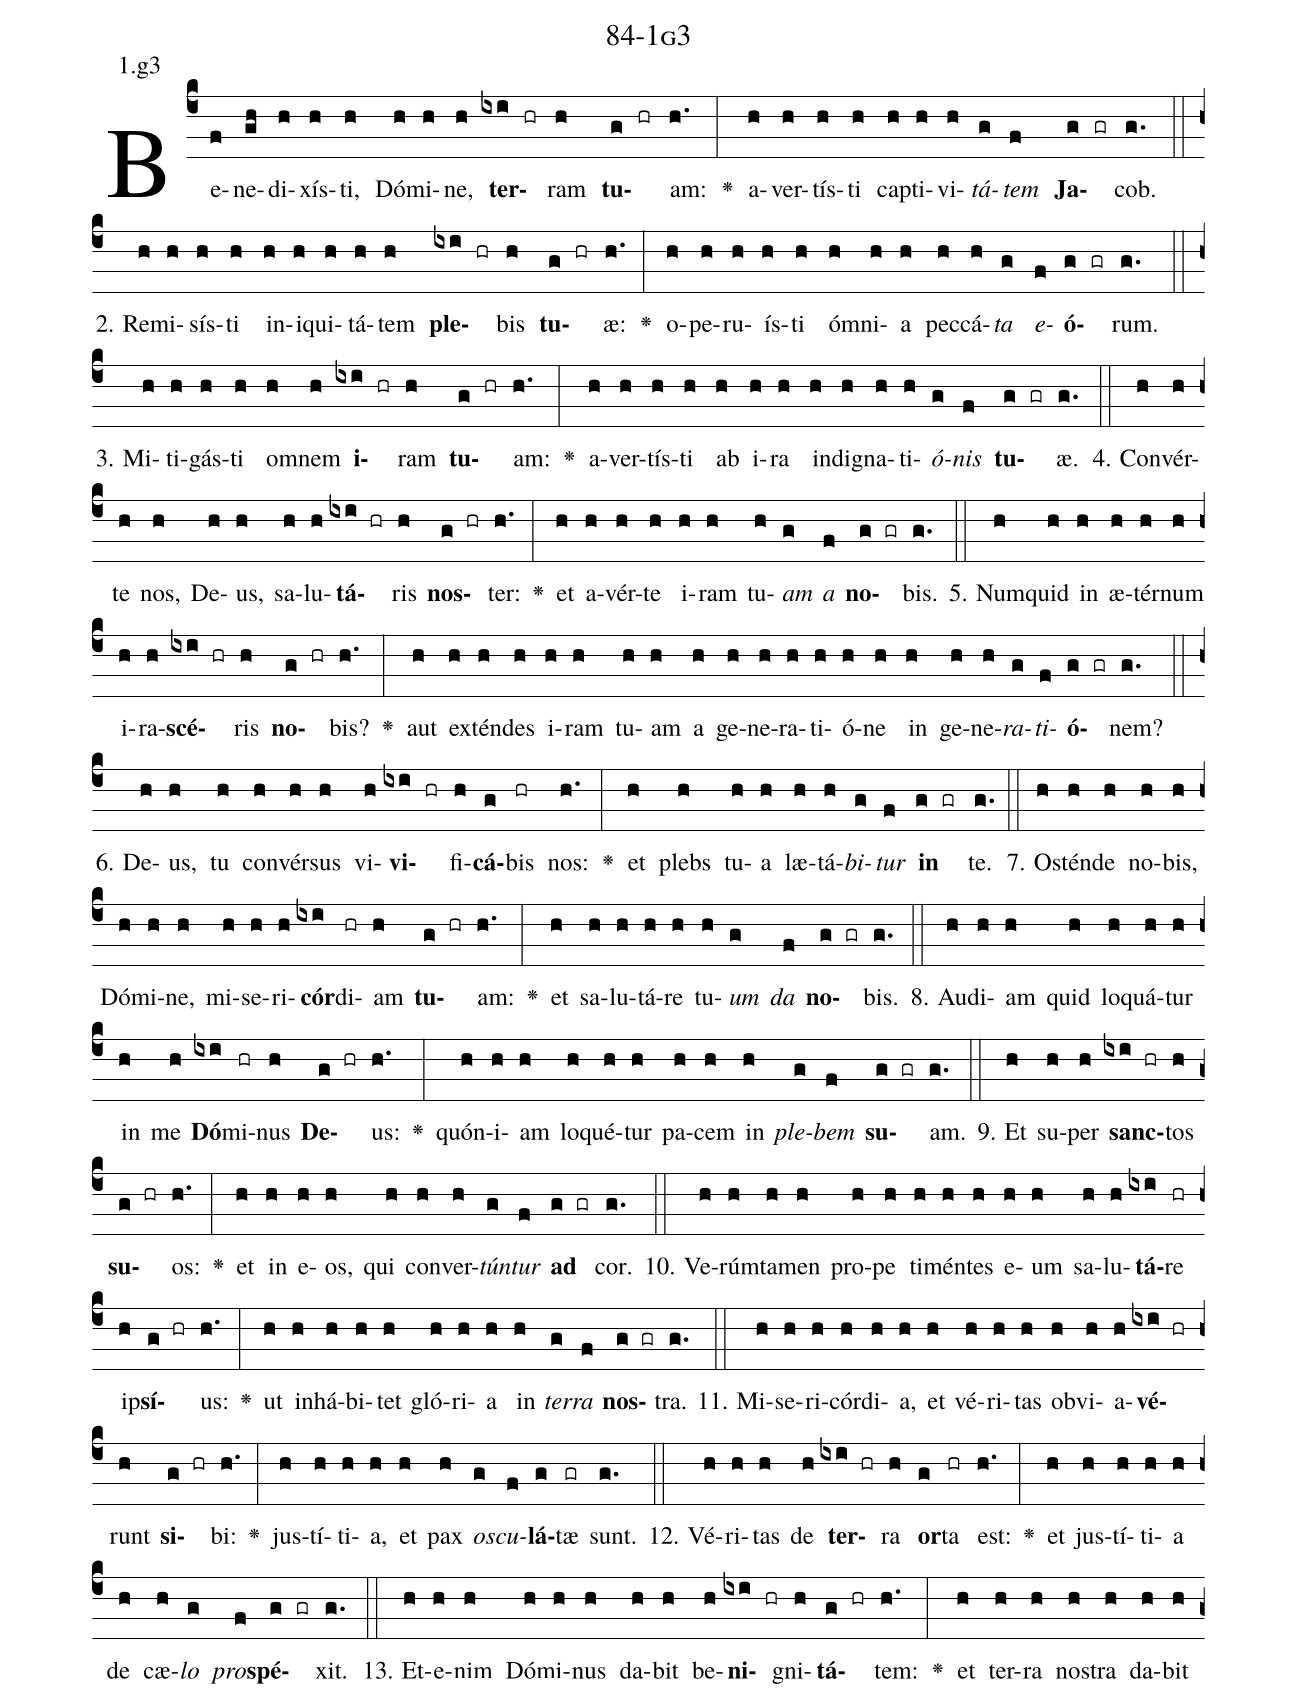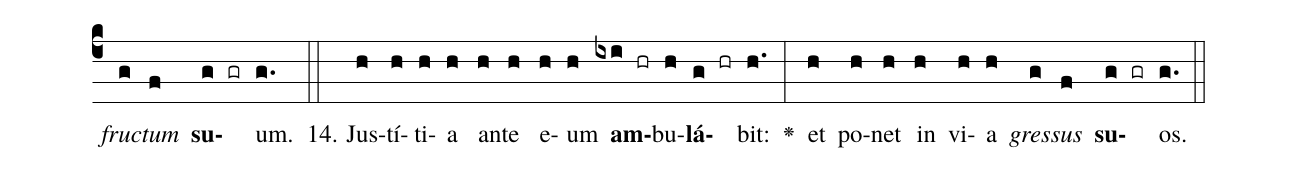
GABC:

name: 84-1g3;
annotation: 1.g3;
%%
(c4)Be(f)ne(gh)di(h)xís(h)ti,(h) Dó(h)mi(h)ne,(h) <b>ter</b>(ixi hr)ram(h) <b>tu</b>(g hr)am:(h.) <v>\greheightstar</v>(:) a(h)ver(h)tís(h)ti(h) cap(h)ti(h)vi(h)<i>tá</i>(g)<i>tem</i>(f) <b>Ja</b>(g gr)cob.(g.) (::)
2. Re(h)mi(h)sís(h)ti(h) in(h)i(h)qui(h)tá(h)tem(h) <b>ple</b>(ixi hr)bis(h) <b>tu</b>(g hr)æ:(h.) <v>\greheightstar</v>(:) o(h)pe(h)ru(h)ís(h)ti(h) óm(h)ni(h)a(h) pec(h)cá(h)<i>ta</i>(g) <i>e</i>(f)<b>ó</b>(g gr)rum.(g.) (::)
3. Mi(h)ti(h)gás(h)ti(h) om(h)nem(h) <b>i</b>(ixi hr)ram(h) <b>tu</b>(g hr)am:(h.) <v>\greheightstar</v>(:) a(h)ver(h)tís(h)ti(h) ab(h) i(h)ra(h) in(h)di(h)gna(h)ti(h)<i>ó</i>(g)<i>nis</i>(f) <b>tu</b>(g gr)æ.(g.) (::)
4. Con(h)vér(h)te(h) nos,(h) De(h)us,(h) sa(h)lu(h)<b>tá</b>(ixi hr)ris(h) <b>nos</b>(g hr)ter:(h.) <v>\greheightstar</v>(:) et(h) a(h)vér(h)te(h) i(h)ram(h) tu(h)<i>am</i>(g) <i>a</i>(f) <b>no</b>(g gr)bis.(g.) (::)
5. Num(h)quid(h) in(h) æ(h)tér(h)num(h) i(h)ra(h)<b>scé</b>(ixi hr)ris(h) <b>no</b>(g hr)bis?(h.) <v>\greheightstar</v>(:) aut(h) ex(h)tén(h)des(h) i(h)ram(h) tu(h)am(h) a(h) ge(h)ne(h)ra(h)ti(h)ó(h)ne(h) in(h) ge(h)ne(h)<i>ra</i>(g)<i>ti</i>(f)<b>ó</b>(g gr)nem?(g.) (::)
6. De(h)us,(h) tu(h) con(h)vér(h)sus(h) vi(h)<b>vi</b>(ixi hr)fi(h)<b>cá</b>(g)bis(hr) nos:(h.) <v>\greheightstar</v>(:) et(h) plebs(h) tu(h)a(h) læ(h)tá(h)<i>bi</i>(g)<i>tur</i>(f) <b>in</b>(g gr) te.(g.) (::)
7. Os(h)tén(h)de(h) no(h)bis,(h) Dó(h)mi(h)ne,(h) mi(h)se(h)ri(h)<b>cór</b>(ixi)di(hr)am(h) <b>tu</b>(g hr)am:(h.) <v>\greheightstar</v>(:) et(h) sa(h)lu(h)tá(h)re(h) tu(h)<i>um</i>(g) <i>da</i>(f) <b>no</b>(g gr)bis.(g.) (::)
8. Au(h)di(h)am(h) quid(h) lo(h)quá(h)tur(h) in(h) me(h) <b>Dó</b>(ixi)mi(hr)nus(h) <b>De</b>(g hr)us:(h.) <v>\greheightstar</v>(:) quón(h)i(h)am(h) lo(h)qué(h)tur(h) pa(h)cem(h) in(h) <i>ple</i>(g)<i>bem</i>(f) <b>su</b>(g gr)am.(g.) (::)
9. Et(h) su(h)per(h) <b>sanc</b>(ixi hr)tos(h) <b>su</b>(g hr)os:(h.) <v>\greheightstar</v>(:) et(h) in(h) e(h)os,(h) qui(h) con(h)ver(h)<i>tún</i>(g)<i>tur</i>(f) <b>ad</b>(g gr) cor.(g.) (::)
10. Ve(h)rúm(h)ta(h)men(h) pro(h)pe(h) ti(h)mén(h)tes(h) e(h)um(h) sa(h)lu(h)<b>tá</b>(ixi)re(hr) ip(h)<b>sí</b>(g hr)us:(h.) <v>\greheightstar</v>(:) ut(h) in(h)há(h)bi(h)tet(h) gló(h)ri(h)a(h) in(h) <i>ter</i>(g)<i>ra</i>(f) <b>nos</b>(g gr)tra.(g.) (::)
11. Mi(h)se(h)ri(h)cór(h)di(h)a,(h) et(h) vé(h)ri(h)tas(h) ob(h)vi(h)a(h)<b>vé</b>(ixi hr)runt(h) <b>si</b>(g hr)bi:(h.) <v>\greheightstar</v>(:) jus(h)tí(h)ti(h)a,(h) et(h) pax(h) <i>os</i>(g)<i>cu</i>(f)<b>lá</b>(g)tæ(gr) sunt.(g.) (::)
12. Vé(h)ri(h)tas(h) de(h) <b>ter</b>(ixi hr)ra(h) <b>or</b>(g)ta(hr) est:(h.) <v>\greheightstar</v>(:) et(h) jus(h)tí(h)ti(h)a(h) de(h) cæ(h)<i>lo</i>(g) <i>pro</i>(f)<b>spé</b>(g gr)xit.(g.) (::)
13. Et(h)e(h)nim(h) Dó(h)mi(h)nus(h) da(h)bit(h) be(h)<b>ni</b>(ixi hr)gni(h)<b>tá</b>(g hr)tem:(h.) <v>\greheightstar</v>(:) et(h) ter(h)ra(h) nos(h)tra(h) da(h)bit(h) <i>fruc</i>(g)<i>tum</i>(f) <b>su</b>(g gr)um.(g.) (::)
14. Jus(h)tí(h)ti(h)a(h) an(h)te(h) e(h)um(h) <b>am</b>(ixi hr)bu(h)<b>lá</b>(g hr)bit:(h.) <v>\greheightstar</v>(:) et(h) po(h)net(h) in(h) vi(h)a(h) <i>gres</i>(g)<i>sus</i>(f) <b>su</b>(g gr)os.(g.) (::)
